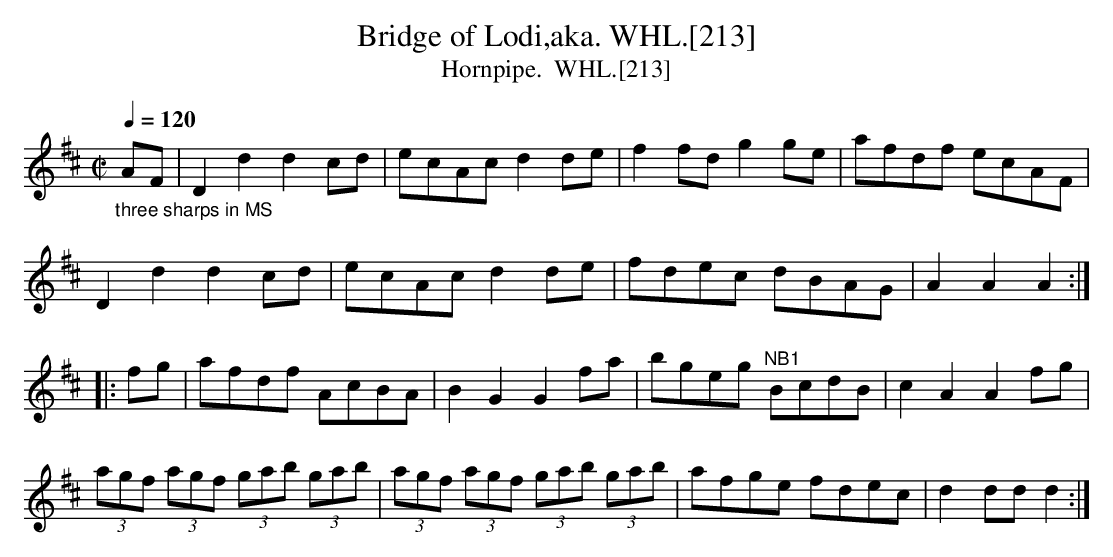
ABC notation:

X:1
T:Bridge of Lodi,aka. WHL.[213]
T:Hornpipe.  WHL.[213]
M:C|
L:1/8
Q:1/4=120
K:D
"_three sharps in MS"AF|D2d2d2 cd|ecAc d2 de|f2 fd g2 ge|afdf ecAF|
D2d2d2cd|ecAc d2 de|fdec dBAG|A2A2A2 :|
|:fg|afdf AcBA| B2G2G2 fa|bgeg "^NB1"BcdB|c2A2A2 fg|
(3agf (3agf (3gab (3gab|(3agf (3agf (3gab (3gab|afge fdec|d2ddd2 :|
